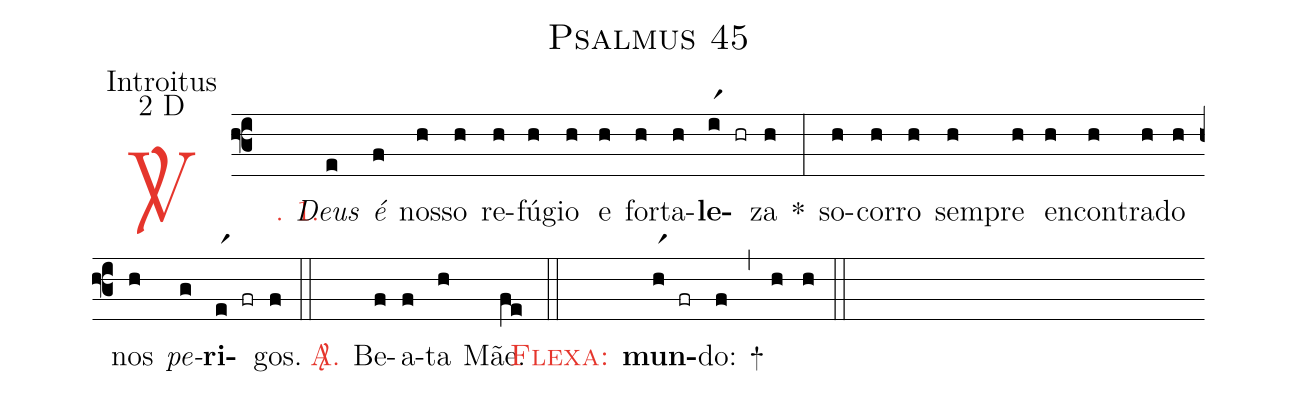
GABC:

name: Psalmus 45;
office-part: Introitus;
mode: 2;
mode-differentia: D;
%%
(f3)

<c><sp>V/</sp>. 1.</c>() <i>Deus</i>(e) <i>é</i>(f) nos(h)so(h) re(h)fú(h)gio(h) e(h) for(h)ta(h)<b>le</b>(ir1 hr)za(h) *(:) so(h)cor(h)ro(h) sem(h)pre(h) en(h)con(h)tra(h)do(h) nos(h) <i>pe</i>(g)<b>ri</b>(er1 fr)gos.(f)

(::)

<c><sp>A/</sp>.</c>() Be(f)a(f)ta(h) Mãe.(fe)

(::)

<c><sc>Flexa:</sc></c>() <b>mun</b>(hr1 fr)do:(f) +(,) (h) (h)

(::)
